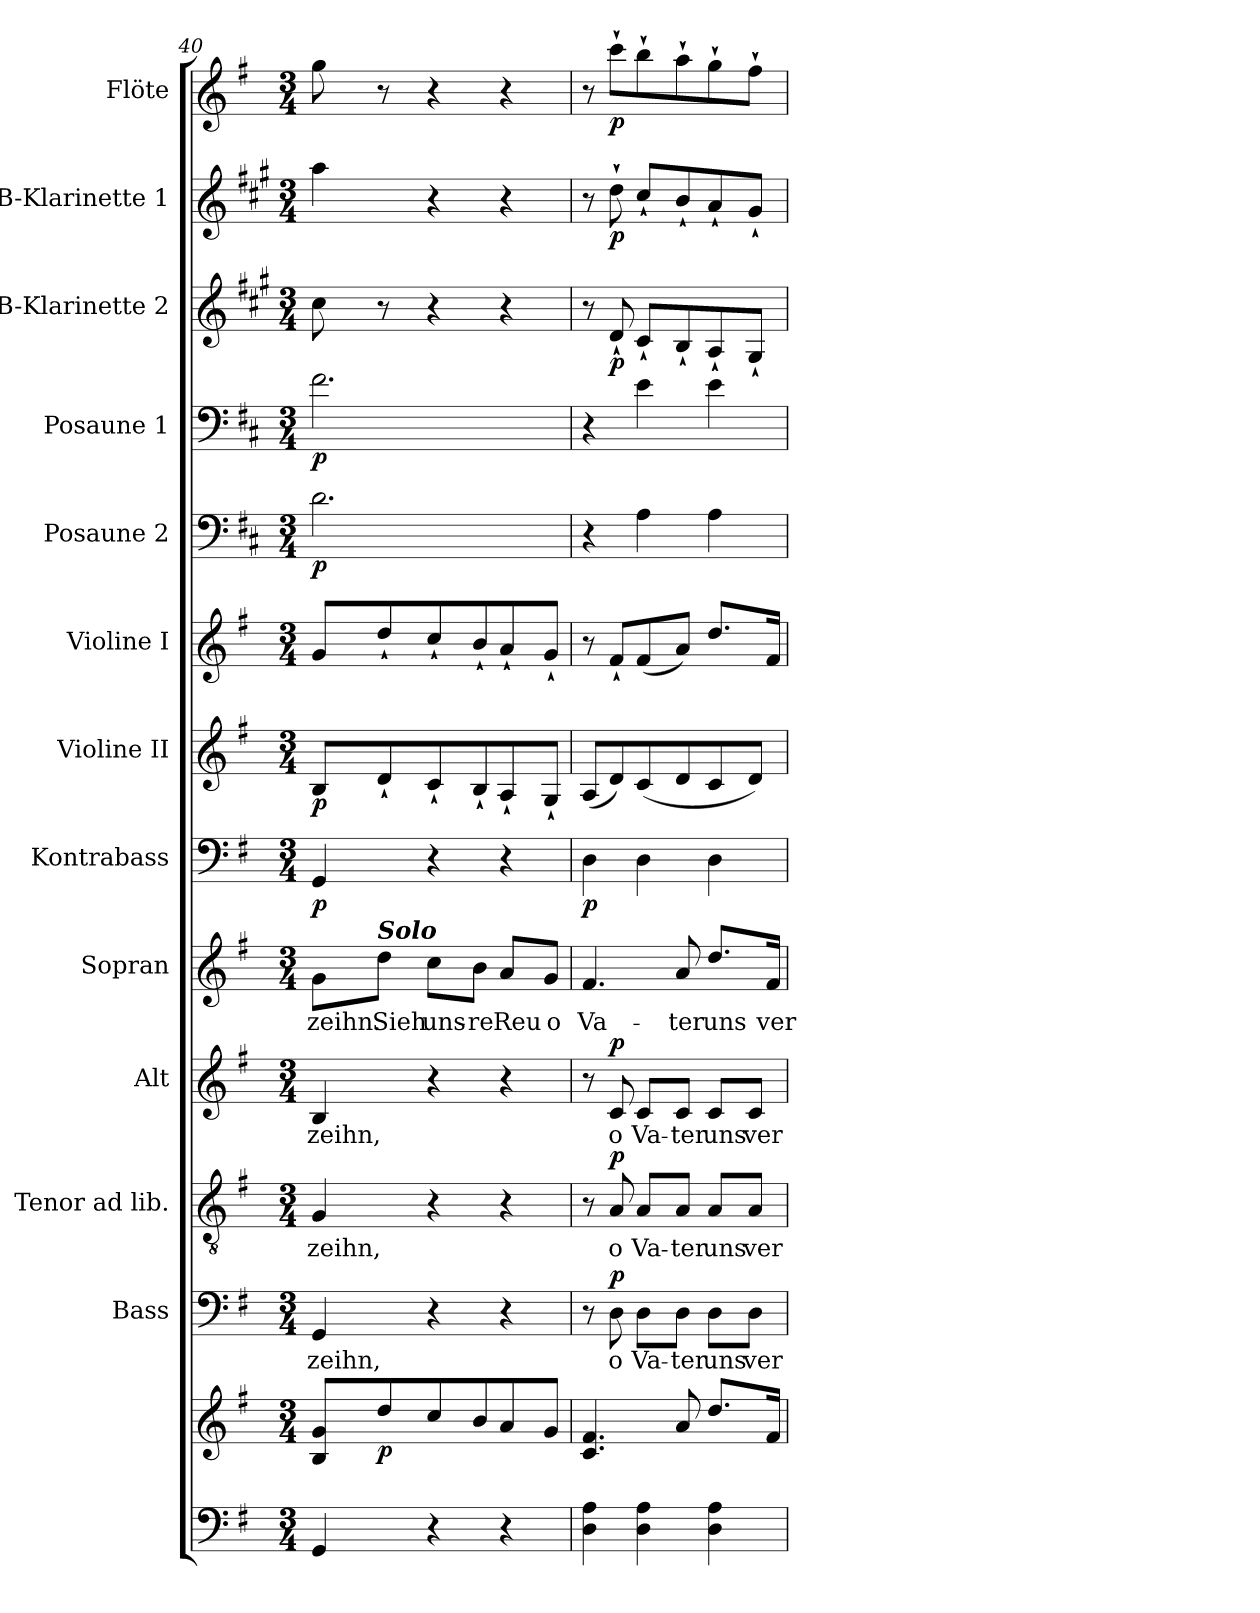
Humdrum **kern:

**kern	**kern	**dynam	**kern	**text	**dynam	**kern	**text	**dynam	**kern	**text	**dynam	**kern	**text	**kern	**dynam	**kern	**dynam	**kern	**kern	**dynam	**kern	**dynam	**kern	**dynam	**kern	**dynam	**kern	**dynam
*part13	*part13	*part13	*part12	*part12	*part12	*part11	*part11	*part11	*part10	*part10	*part10	*part9	*part9	*part8	*part8	*part7	*part7	*part6	*part5	*part5	*part4	*part4	*part3	*part3	*part2	*part2	*part1	*part1
*staff14	*staff13	*staff13/14	*staff12	*staff12	*staff12	*staff11	*staff11	*staff11	*staff10	*staff10	*staff10	*staff9	*staff9	*staff8	*staff8	*staff7	*staff7	*staff6	*staff5	*staff5	*staff4	*staff4	*staff3	*staff3	*staff2	*staff2	*staff1	*staff1
*	*	*	*I"Bass	*	*	*I"Tenor ad lib.	*	*	*I"Alt	*	*	*I"Sopran	*	*I"Kontrabass	*	*I"Violine II	*	*I"Violine I	*I"Posaune 2	*	*I"Posaune 1	*	*I"B-Klarinette 2	*	*I"B-Klarinette 1	*	*I"Flöte	*
*	*	*	*I'B.	*	*	*I'T.	*	*	*I'A.	*	*	*I'S.	*	*I'Kb.	*	*I'Vl. II	*	*I'Vl. I	*I'Pos 2	*	*I'Pos. 1	*	*I'B Kl. 2	*	*I'B Kl. 1	*	*I'Fl.	*
*clefF4	*clefG2	*	*clefF4	*	*	*clefGv2	*	*	*clefG2	*	*	*clefG2	*	*clefF4	*	*clefG2	*	*clefG2	*clefF4	*	*clefF4	*	*clefG2	*	*clefG2	*	*clefG2	*
*	*	*	*	*	*	*	*	*	*	*	*	*	*	*ITrd7c12	*	*	*	*	*ITrd4c7	*	*ITrd4c7	*	*ITrd1c2	*	*ITrd1c2	*	*	*
*k[f#]	*k[f#]	*	*k[f#]	*	*	*k[f#]	*	*	*k[f#]	*	*	*k[f#]	*	*k[f#]	*	*k[f#]	*	*k[f#]	*k[f#]	*	*k[f#]	*	*k[f#]	*	*k[f#]	*	*k[f#]	*
*G:	*G:	*	*G:	*	*	*G:	*	*	*G:	*	*	*G:	*	*G:	*	*G:	*	*G:	*G:	*	*G:	*	*G:	*	*G:	*	*G:	*
*M3/4	*M3/4	*	*M3/4	*	*	*M3/4	*	*	*M3/4	*	*	*M3/4	*	*M3/4	*	*M3/4	*	*M3/4	*M3/4	*	*M3/4	*	*M3/4	*	*M3/4	*	*M3/4	*
=40	=40	=40	=40	=40	=40	=40	=40	=40	=40	=40	=40	=40	=40	=40	=40	=40	=40	=40	=40	=40	=40	=40	=40	=40	=40	=40	=40	=40
!	!	!	!	!LO:LY:b	!	!	!LO:LY:b	!	!	!LO:LY:b	!	!	!LO:LY:b	!	!LO:DY:b	!	!LO:DY:b	!	!	!LO:DY:b	!	!LO:DY:b	!	!	!	!	!	!
4GG/	8B/ 8g/L	.	4GG/	-zeihn,	.	4G/	-zeihn,	.	4B/	-zeihn,	.	8g\L	-zeihn.	4GGG/	p	8B/L	p	8g/L	2.G\	p	2.B\	p	8b\	.	4gg\	.	8gg\	.
!	!	!	!	!	!	!	!	!	!	!	!	!LO:TX:a:Bi:t=Solo	!	!	!	!	!	!	!	!	!	!	!	!	!	!	!	!
!	!	!LO:DY:b	!	!	!	!	!	!	!	!	!	!	!LO:LY:b	!	!	!	!	!	!	!	!	!	!	!	!	!	!	!
.	8dd/	p	.	.	.	.	.	.	.	.	.	8dd\J	Sieh	.	.	8d`</	.	8dd`</	.	.	.	.	8r	.	.	.	8r	.
!	!	!	!	!	!	!	!	!	!	!	!	!	!LO:LY:b	!	!	!	!	!	!	!	!	!	!	!	!	!	!	!
4r	8cc/	.	4r	.	.	4r	.	.	4r	.	.	8cc\L	uns-	4r	.	8c`</	.	8cc`</	.	.	.	.	4r	.	4r	.	4r	.
!	!	!	!	!	!	!	!	!	!	!	!	!	!LO:LY:b	!	!	!	!	!	!	!	!	!	!	!	!	!	!	!
.	8b/	.	.	.	.	.	.	.	.	.	.	8b\J	-re	.	.	8B`</	.	8b`</	.	.	.	.	.	.	.	.	.	.
!	!	!	!	!	!	!	!	!	!	!	!	!	!LO:LY:b	!	!	!	!	!	!	!	!	!	!	!	!	!	!	!
4r	8a/	.	4r	.	.	4r	.	.	4r	.	.	8a/L	Reu	4r	.	8A`</	.	8a`</	.	.	.	.	4r	.	4r	.	4r	.
!	!	!	!	!	!	!	!	!	!	!	!	!	!LO:LY:b	!	!	!	!	!	!	!	!	!	!	!	!	!	!	!
.	8g/J	.	.	.	.	.	.	.	.	.	.	8g/J	o	.	.	8G`</J	.	8g`</J	.	.	.	.	.	.	.	.	.	.
!!LO:PB:g=z
=41	=41	=41	=41	=41	=41	=41	=41	=41	=41	=41	=41	=41	=41	=41	=41	=41	=41	=41	=41	=41	=41	=41	=41	=41	=41	=41	=41	=41
!	!	!	!	!	!	!	!	!	!	!	!	!	!LO:LY:b	!	!LO:DY:b	!	!	!	!	!	!	!	!	!	!	!	!	!
4D\ 4A\	4.c/ 4.f#/	.	8r	.	.	8r	.	.	8r	.	.	4.f#/	Va-	4DD\	p	(<8A/L	.	8r	4r	.	4r	.	8r	.	8r	.	8r	.
!	!	!	!	!LO:LY:b	!LO:DY:a	!	!LO:LY:b	!LO:DY:a	!	!LO:LY:b	!LO:DY:a	!	!	!	!	!	!	!	!	!	!	!	!	!LO:DY:b	!	!LO:DY:b	!	!LO:DY:b
.	.	.	8D\	o	p	8A/	o	p	8c/	o	p	.	.	.	.	8d/)	.	8f#`</L	.	.	.	.	8c`</	p	8cc`>\	p	8ccc`>\L	p
!	!	!	!	!LO:LY:b	!	!	!LO:LY:b	!	!	!LO:LY:b	!	!	!	!	!	!	!	!	!	!	!	!	!	!	!	!	!	!
4D\ 4A\	.	.	8D\L	Va-	.	8A/L	Va-	.	8c/L	Va-	.	.	.	4DD\	.	(<8c/	.	(<8f#/	4D\	.	4A\	.	8B`</L	.	8b`</L	.	8bb`>\	.
!	!	!	!	!LO:LY:b	!	!	!LO:LY:b	!	!	!LO:LY:b	!	!	!LO:LY:b	!	!	!	!	!	!	!	!	!	!	!	!	!	!	!
.	8a/	.	8D\J	-ter	.	8A/J	-ter	.	8c/J	-ter	.	8a/	-ter	.	.	8d/	.	8a/J)	.	.	.	.	8A`</	.	8a`</	.	8aa`>\	.
!	!	!	!	!LO:LY:b	!	!	!LO:LY:b	!	!	!LO:LY:b	!	!	!LO:LY:b	!	!	!	!	!	!	!	!	!	!	!	!	!	!	!
4D\ 4A\	8.dd/L	.	8D\L	uns	.	8A/L	uns	.	8c/L	uns	.	8.dd/L	uns	4DD\	.	8c/	.	8.dd/L	4D\	.	4A\	.	8G`</	.	8g`</	.	8gg`>\	.
!	!	!	!	!LO:LY:b	!	!	!LO:LY:b	!	!	!LO:LY:b	!	!	!	!	!	!	!	!	!	!	!	!	!	!	!	!	!	!
.	.	.	8D\J	ver-	.	8A/J	ver-	.	8c/J	ver-	.	.	.	.	.	8d/J)	.	.	.	.	.	.	8F#`</J	.	8f#`</J	.	8ff#`>\J	.
!	!	!	!	!	!	!	!	!	!	!	!	!	!LO:LY:b	!	!	!	!	!	!	!	!	!	!	!	!	!	!	!
.	16f#/Jk	.	.	.	.	.	.	.	.	.	.	16f#/Jk	ver-	.	.	.	.	16f#/Jk	.	.	.	.	.	.	.	.	.	.
=	=	=	=	=	=	=	=	=	=	=	=	=	=	=	=	=	=	=	=	=	=	=	=	=	=	=	=	=
*-	*-	*-	*-	*-	*-	*-	*-	*-	*-	*-	*-	*-	*-	*-	*-	*-	*-	*-	*-	*-	*-	*-	*-	*-	*-	*-	*-	*-
